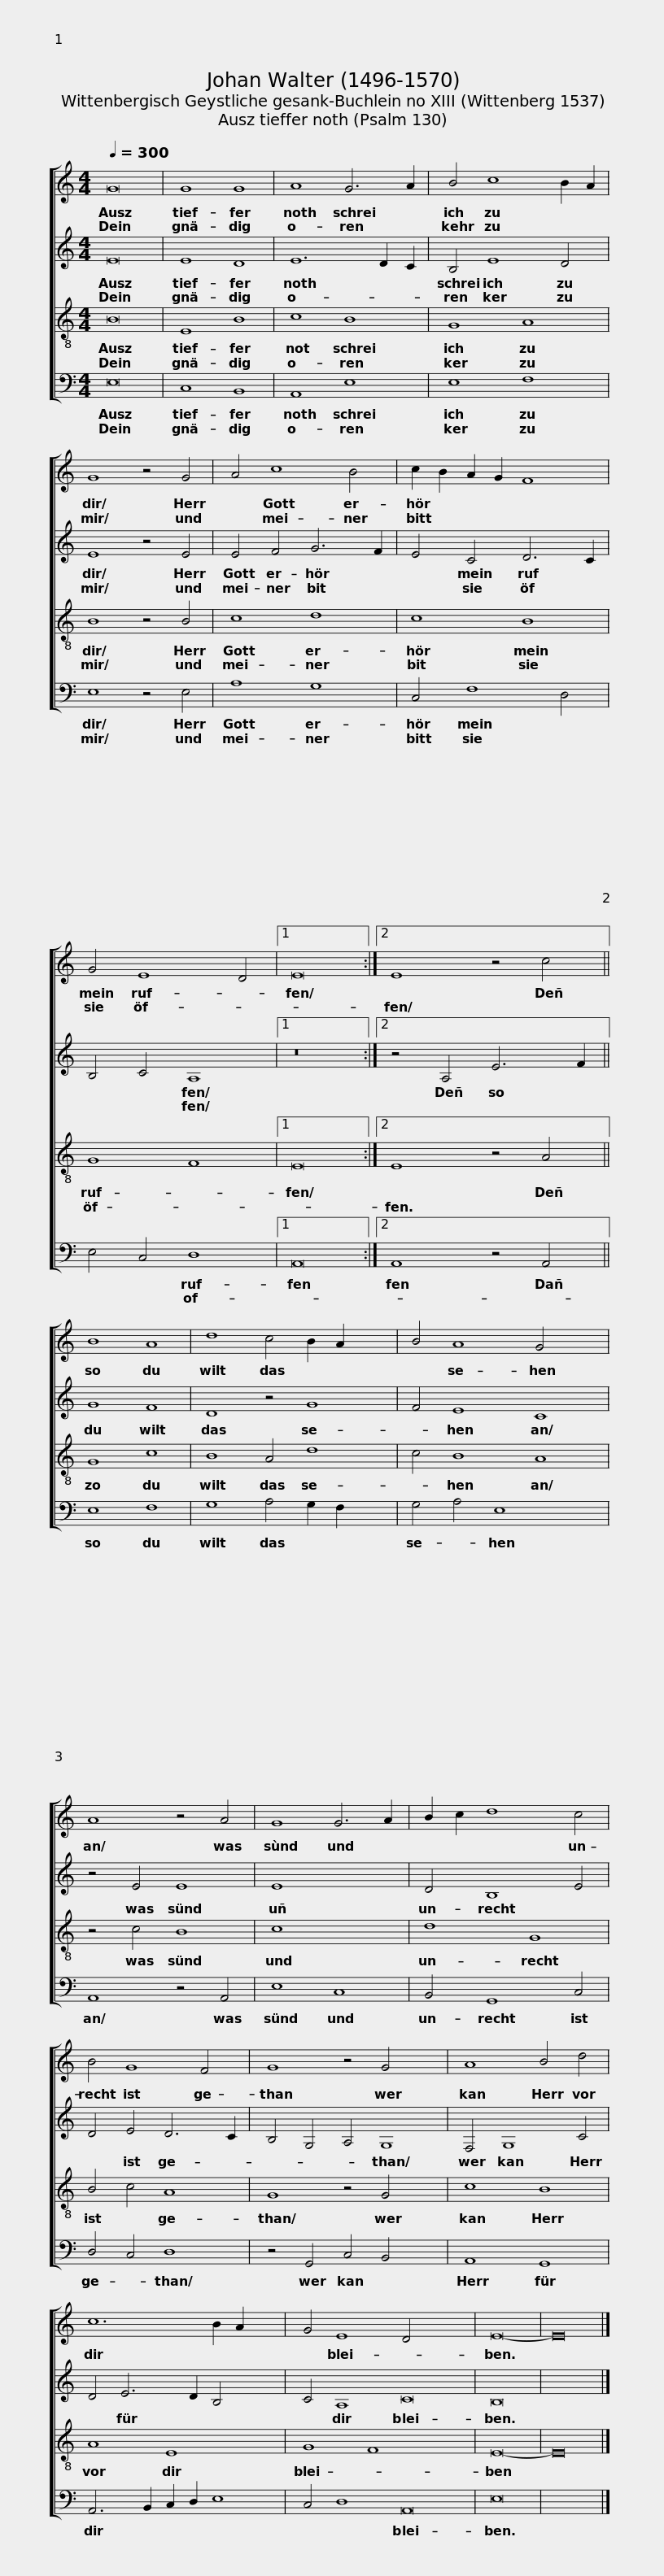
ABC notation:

X:1
%%score [ 1 2 3 4 ]
L:1/8
Q:1/4=300
M:4/4
I:linebreak $
K:C
V:1 treble
V:2 treble
V:3 treble-8
V:4 bass
V:1
 G16 | G8 G8 | A8 G6 A2 | B4 c8 B2 A2 | G8 z4 G4 | %5
 A4 c8 B4 | c2 B2 A2 G2 F8 |$ G4 E8 D4 |1 E16 :|2 E8 z4 c4 || %10
 B8 A8 | d8 c4 B2 A2 x4 | B4 A8 G4 x4 | A8 z4 A4 | G8 G6 A2 |$ %15
 B2 c2 d8 c4 | B4 G8 F4 | G8 z4 G4 x4 | A8 B4 d4 | c12 B2 A2 x4 | %20
 G4 E8 D4 x12 |$ E16- | E16 |] %23
V:2
 E16 | E8 D8 | E12 D2 C2 | B,4 E8 D4 | E8 z4 E4 | %5
 E4 F4 G6 F2 | E4 C4 D6 C2 |$ B,4 C4 A,8 |1 z16 :|2 z4 A,4 E6 F2 || %10
 G8 F8 | D8 z4 G8 | F4 E8 C8 | z4 E4 E8 | E8 x8 |$ %15
 D4 B,8 E4 | D4 E4 D6 C2 | B,4 G,4 A,4 G,8 | F,4 G,8 C4 | D4 E6 D2 B,4 x4 | %20
 C4 A,8 C16 |$ B,16 | x16 |] %23
V:3
 B16 | E8 B8 | c8 B8 | G8 A8 | B8 z4 B4 | %5
 c8 d8 | c8 B8 |$ G8 F8 |1 E16 :|2 E8 z4 A4 || %10
 G8 c8 | B8 A4 d8 | c4 B8 A8 | z4 c4 B8 | c8 x8 |$ %15
 d8 G8 | B4 c4 A8 | G8 z4 G4 x4 | c8 B8 | A8 E8 x4 | %20
 G8 F8 x12 |$ E16- | E16 |] %23
V:4
 E,16 | C,8 B,,8 | A,,8 E,8 | E,8 F,8 | E,8 z4 E,4 | %5
 A,8 G,8 | C,4 F,8 D,4 |$ E,4 C,4 D,8 |1 A,,16 :|2 A,,8 z4 A,,4 || %10
 E,8 F,8 | G,8 A,4 G,2 F,2 x4 | G,4 A,4 E,8 x4 | A,,8 z4 A,,4 | E,8 C,8 |$ %15
 B,,4 G,,8 C,4 | D,4 C,4 D,8 | z4 G,,4 C,4 B,,4 x4 | A,,8 G,,8 | A,,6 B,,2 C,2 D,2 E,8 | %20
 C,4 D,8 A,,16 |$ E,16 | x16 |] %23
